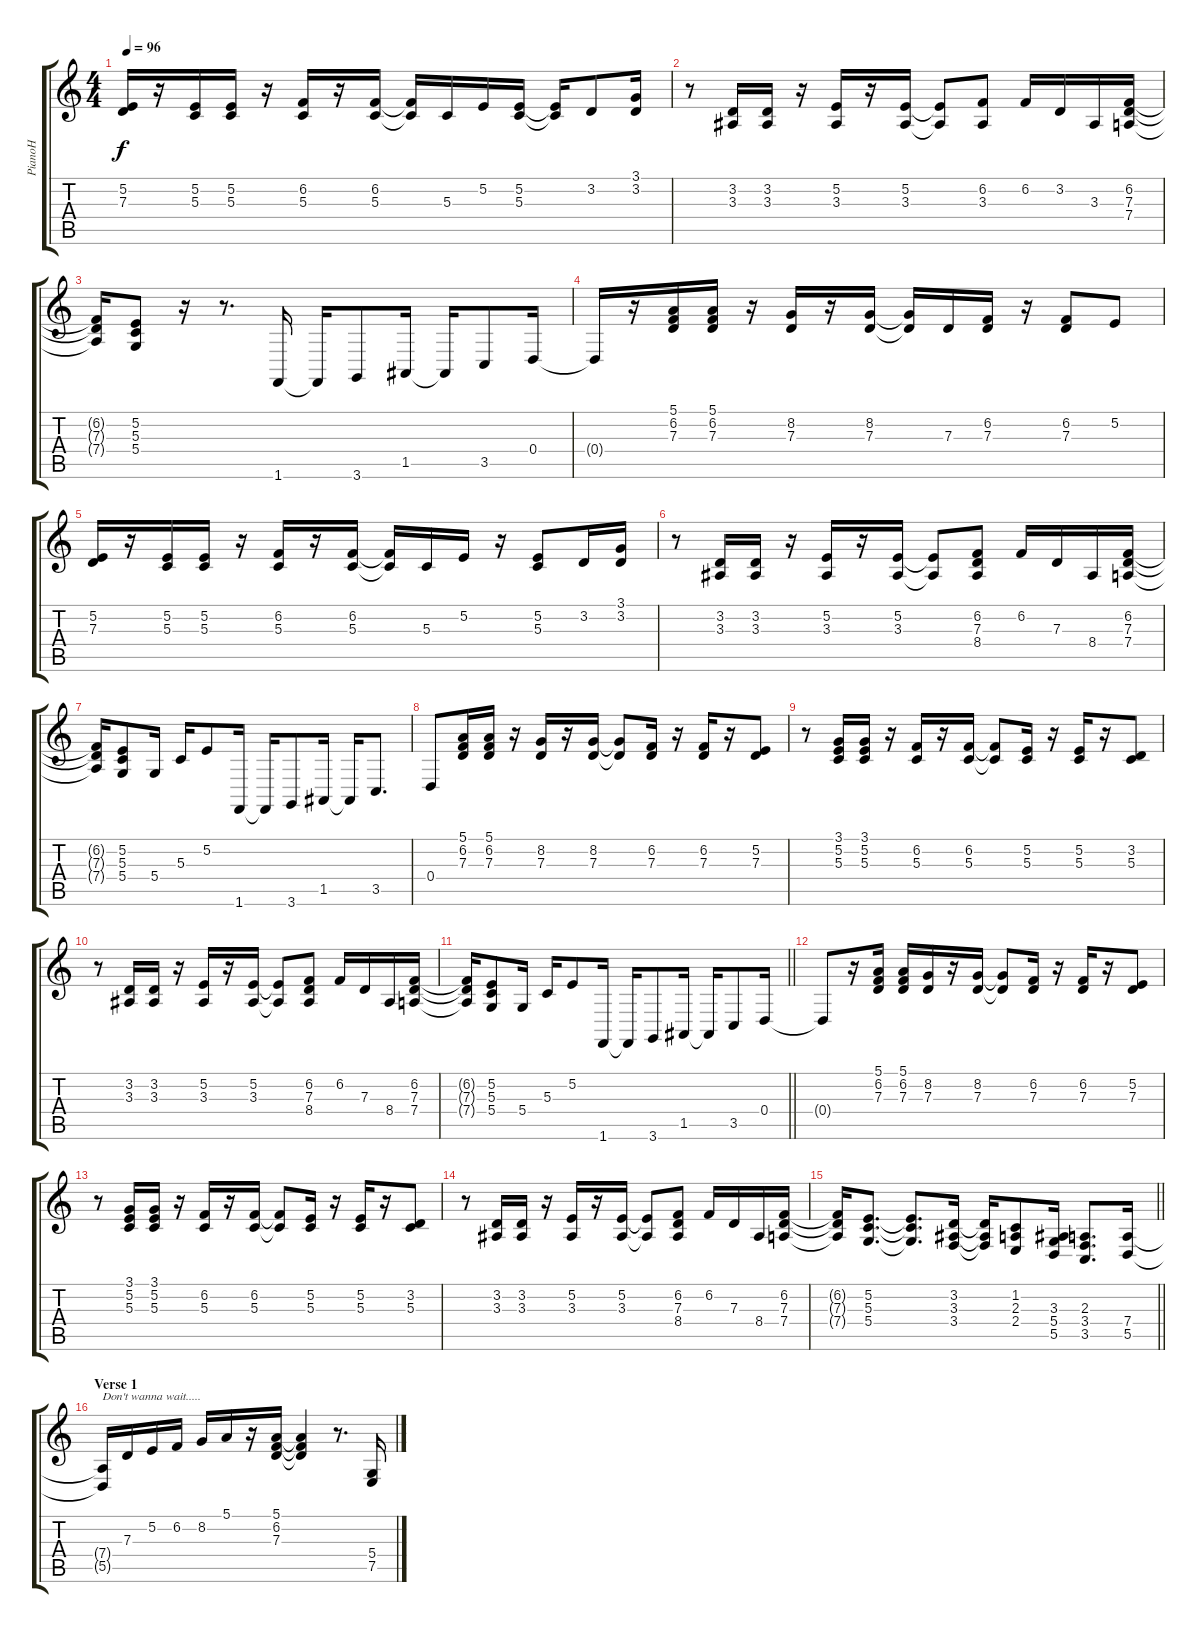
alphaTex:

\track ("PianoH" "PianoH") {instrument acousticgrandpiano}
\staff {score tabs}
\tuning (E4 B3 G3 D3 A2 E2) {hide}
\ts (4 4)
\tempo 96
\clef g2
\ks c
(5.2 7.3).16{dy f} r.16 (5.2 5.3).16 (5.2 5.3).16 r.16 (6.2 5.3).16 r.16 (6.2 5.3).16 (6.2{t} 5.3{t}).16 5.3.16 5.2.16 (5.2 5.3).16 (5.2{t} 5.3{t}).16 3.2.8 (3.1 3.2).16 |
r.8 (3.2 3.3).16 (3.2 3.3).16 r.16 (5.2 3.3).16 r.16 (5.2 3.3).16 (5.2{t} 3.3{t}).8 (6.2 3.3).8 6.2.16 3.2.16 3.3.16 (6.2 7.3 7.4).16 |
(6.2{t} 7.3{t} 7.4{t}).16 (5.2 5.3 5.4).8 r.16 r.8{d} 1.6.16 1.6{t}.16 3.6.8 1.5.16 1.5{t}.16 3.5.8 0.4.16 |
0.4{t}.16 r.16 (5.1 6.2 7.3).16 (5.1 6.2 7.3).16 r.16 (8.2 7.3).16 r.16 (8.2 7.3).16 (8.2{t} 7.3{t}).16 7.3.16 (6.2 7.3).16 r.16 (6.2 7.3).8 5.2.8 |
(5.2 7.3).16 r.16 (5.2 5.3).16 (5.2 5.3).16 r.16 (6.2 5.3).16 r.16 (6.2 5.3).16 (6.2{t} 5.3{t}).16 5.3.16 5.2.16 r.16 (5.2 5.3).8 3.2.16 (3.1 3.2).16 |
r.8 (3.2 3.3).16 (3.2 3.3).16 r.16 (5.2 3.3).16 r.16 (5.2 3.3).16 (5.2{t} 3.3{t}).8 (6.2 7.3 8.4).8 6.2.16 7.3.16 8.4.16 (6.2 7.3 7.4).16 |
(6.2{t} 7.3{t} 7.4{t}).16 (5.2 5.3 5.4).8 5.4.16 5.3.16 5.2.8 1.6.16 1.6{t}.16 3.6.8 1.5.16 1.5{t}.16 3.5.8{d} |
0.4.8 (5.1 6.2 7.3).16 (5.1 6.2 7.3).16 r.16 (8.2 7.3).16 r.16 (8.2 7.3).16 (8.2{t} 7.3{t}).8 (6.2 7.3).16 r.16 (6.2 7.3).16 r.16 (5.2 7.3).8 |
r.8 (3.1 5.2 5.3).16 (3.1 5.2 5.3).16 r.16 (6.2 5.3).16 r.16 (6.2 5.3).16 (6.2{t} 5.3{t}).8 (5.2 5.3).16 r.16 (5.2 5.3).16 r.16 (3.2 5.3).8 |
r.8 (3.2 3.3).16 (3.2 3.3).16 r.16 (5.2 3.3).16 r.16 (5.2 3.3).16 (5.2{t} 3.3{t}).8 (6.2 7.3 8.4).8 6.2.16 7.3.16 8.4.16 (6.2 7.3 7.4).16 |
\barLineRight lightlight
(6.2{t} 7.3{t} 7.4{t}).16 (5.2 5.3 5.4).8 5.4.16 5.3.16 5.2.8 1.6.16 1.6{t}.16 3.6.8 1.5.16 1.5{t}.16 3.5.8 0.4.16 |
0.4{t}.8 r.16 (5.1 6.2 7.3).16 (5.1 6.2 7.3).16 (8.2 7.3).16 r.16 (8.2 7.3).16 (8.2{t} 7.3{t}).8 (6.2 7.3).16 r.16 (6.2 7.3).16 r.16 (5.2 7.3).8 |
r.8 (3.1 5.2 5.3).16 (3.1 5.2 5.3).16 r.16 (6.2 5.3).16 r.16 (6.2 5.3).16 (6.2{t} 5.3{t}).8 (5.2 5.3).16 r.16 (5.2 5.3).16 r.16 (3.2 5.3).8 |
r.8 (3.2 3.3).16 (3.2 3.3).16 r.16 (5.2 3.3).16 r.16 (5.2 3.3).16 (5.2{t} 3.3{t}).8 (6.2 7.3 8.4).8 6.2.16 7.3.16 8.4.16 (6.2 7.3 7.4).16 |
\barLineRight lightlight
(6.2{t} 7.3{t} 7.4{t}).16 (5.2 5.3 5.4).8{d} (5.2{t} 5.3{t} 5.4{t}).8{d} (3.2 3.3 3.4).16 (3.2{t} 3.3{t} 3.4{t}).16 (1.2 2.3 2.4).8 (3.3 5.4 5.5).16 (2.3 3.4 3.5).8{d} (7.4 5.5).16 |
\section ("" "Verse 1")
(7.4{t} 5.5{t}).16{txt "Don't wanna wait....."} 7.3.16 5.2.16 6.2.16 8.2.16 5.1.16 r.16 (5.1 6.2 7.3).16 (5.1{t} 6.2{t} 7.3{t}).4 r.8{d} (5.4 7.5).16
